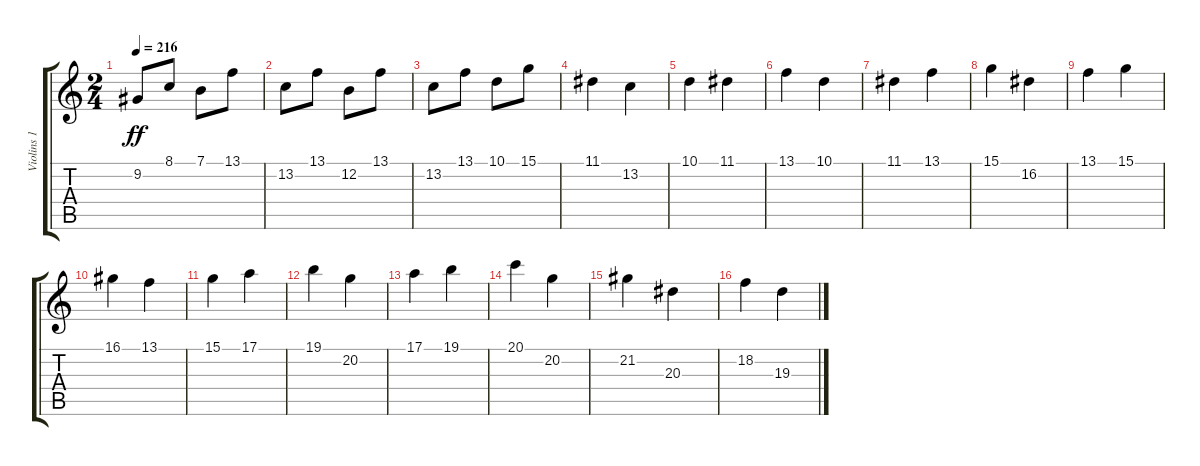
\track ("Violins 1" "Violins 1") {instrument stringensemble1}
\staff {score tabs}
\tuning (E4 B3 G3 D3 A2 E2) {hide}
\ts (2 4)
\tempo 216
\clef g2
\ks c
9.2.8{dy ff} 8.1.8 7.1.8 13.1.8 |
13.2.8 13.1.8 12.2.8 13.1.8 |
13.2.8 13.1.8 10.1.8 15.1.8 |
11.1.4 13.2.4 |
10.1.4 11.1.4 |
13.1.4 10.1.4 |
11.1.4 13.1.4 |
15.1.4 16.2.4 |
13.1.4 15.1.4 |
16.1.4 13.1.4 |
15.1.4 17.1.4 |
19.1.4 20.2.4 |
17.1.4 19.1.4 |
20.1.4 20.2.4 |
21.2.4 20.3.4 |
18.2.4 19.3.4
